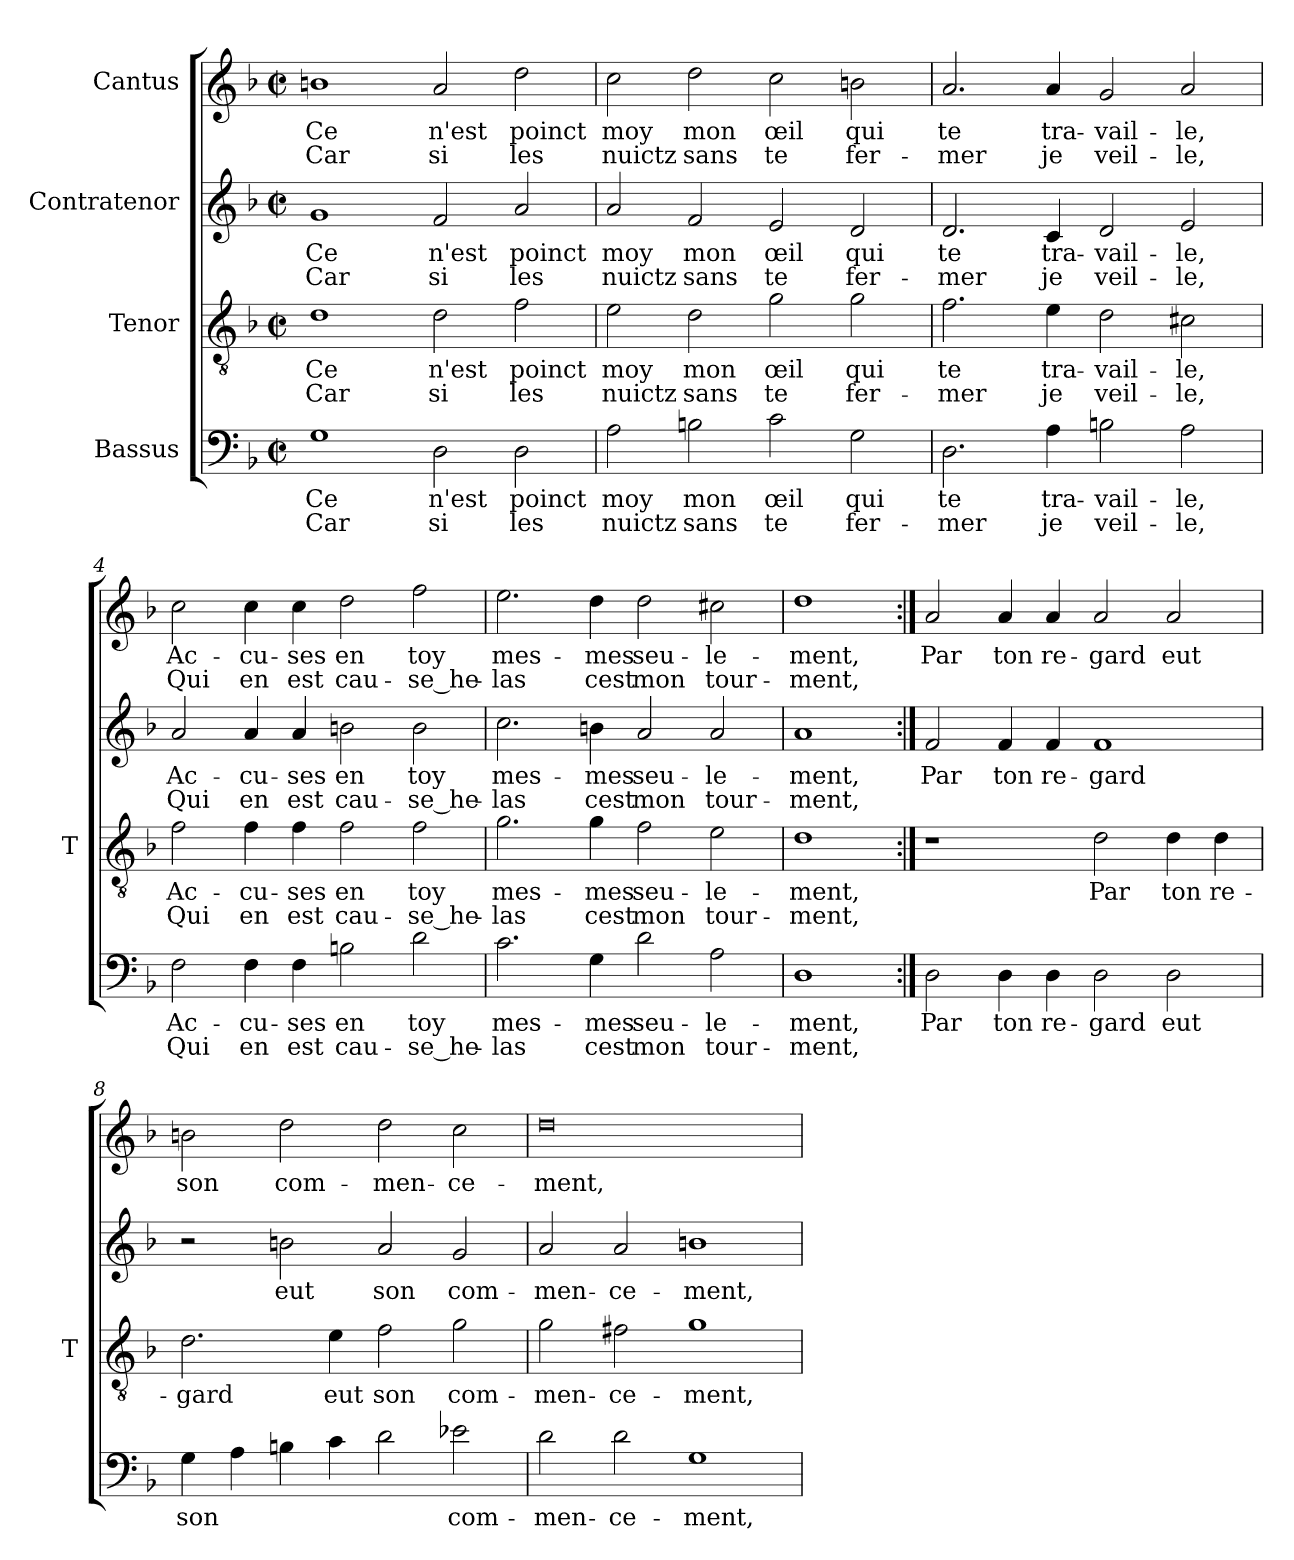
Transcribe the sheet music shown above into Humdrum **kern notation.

**kern	**text	**text	**kern	**text	**text	**kern	**text	**text	**kern	**text	**text
*part4	*part4	*part4	*part3	*part3	*part3	*part2	*part2	*part2	*part1	*part1	*part1
*staff4	*staff4	*staff4	*staff3	*staff3	*staff3	*staff2	*staff2	*staff2	*staff1	*staff1	*staff1
*I"Bassus	*	*	*I"Tenor	*	*	*I"Contratenor	*	*	*I"Cantus	*	*
*	*	*	*I'T	*	*	*	*	*	*	*	*
*clefF4	*	*	*clefGv2	*	*	*clefG2	*	*	*clefG2	*	*
*k[b-]	*	*	*k[b-]	*	*	*k[b-]	*	*	*k[b-]	*	*
*F:	*	*	*F:	*	*	*F:	*	*	*F:	*	*
*M2/2	*	*	*M2/2	*	*	*M2/2	*	*	*M2/2	*	*
*met(c|)	*	*	*met(c|)	*	*	*met(c|)	*	*	*met(c|)	*	*
=1	=1	=1	=1	=1	=1	=1	=1	=1	=1	=1	=1
1G	-Ce	-Car	1d	-Ce	-Car	1g	-Ce	-Car	1b	-Ce	-Car
2D	-n'est	-si	2d	-n'est	-si	2f	-n'est	-si	2a	-n'est	-si
2D	-poinct	-les	2f	-poinct	-les	2a	-poinct	-les	2dd	-poinct	-les
=2	=2	=2	=2	=2	=2	=2	=2	=2	=2	=2	=2
2A	-moy	-nuictz	2e	-moy	-nuictz	2a	-moy	-nuictz	2cc	-moy	-nuictz
2B	-mon	-sans	2d	-mon	-sans	2f	-mon	-sans	2dd	-mon	-sans
2c	-œil	-te	2g	-œil	-te	2e	-œil	-te	2cc	-œil	-te
2G	-qui	fer-	2g	-qui	fer-	2d	-qui	fer-	2b	-qui	fer-
=3	=3	=3	=3	=3	=3	=3	=3	=3	=3	=3	=3
2.D	-te	-mer	2.f	-te	-mer	2.d	-te	-mer	2.a	-te	-mer
4A	tra-	-je	4e	tra-	-je	4c	tra-	-je	4a	tra-	-je
2B	vail-	veil-	2d	vail-	veil-	2d	vail-	veil-	2g	vail-	veil-
2A	-le,	-le,	2c#X	-le,	-le,	2e	-le,	-le,	2a	-le,	-le,
=4	=4	=4	=4	=4	=4	=4	=4	=4	=4	=4	=4
2F	Ac-	-Qui	2f	Ac-	-Qui	2a	Ac-	-Qui	2cc	Ac-	-Qui
4F	cu-	-en	4f	cu-	-en	4a	cu-	-en	4cc	cu-	-en
4F	-ses	-est	4f	-ses	-est	4a	-ses	-est	4cc	-ses	-est
2B	-en	cau-	2f	-en	cau-	2b	-en	cau-	2dd	-en	cau-
2d	-toy	se_he-	2f	-toy	se_he-	2b	-toy	se_he-	2ff	-toy	se_he-
=5	=5	=5	=5	=5	=5	=5	=5	=5	=5	=5	=5
2.c	mes-	-las	2.g	mes-	-las	2.cc	mes-	-las	2.ee	mes-	-las
4G	-mes	-cest	4g	-mes	-cest	4b	-mes	-cest	4dd	-mes	-cest
2d	seu-	-mon	2f	seu-	-mon	2a	seu-	-mon	2dd	seu-	-mon
2A	le-	tour-	2e	le-	tour-	2a	le-	tour-	2cc#X	le-	tour-
=6	=6	=6	=6	=6	=6	=6	=6	=6	=6	=6	=6
1D	-ment,	-ment,	1d	-ment,	-ment,	1a	-ment,	-ment,	1dd	-ment,	-ment,
=7:|!	=7:|!	=7:|!	=7:|!	=7:|!	=7:|!	=7:|!	=7:|!	=7:|!	=7:|!	=7:|!	=7:|!
2D	-Par	.	1r	.	.	2f	-Par	.	2a	-Par	.
4D	-ton	.	.	.	.	4f	-ton	.	4a	-ton	.
4D	re-	.	.	.	.	4f	re-	.	4a	re-	.
2D	-gard	.	2d	-Par	.	1f	-gard	.	2a	-gard	.
2D	-eut	.	4d	-ton	.	.	.	.	2a	-eut	.
.	.	.	4d	re-	.	.	.	.	.	.	.
!!LO:PB:g=z
=8	=8	=8	=8	=8	=8	=8	=8	=8	=8	=8	=8
4G	-son	.	2.d	-gard	.	2r	.	.	2b	-son	.
4A	.	.	.	.	.	.	.	.	.	.	.
4B	.	.	.	.	.	2b	-eut	.	2dd	com-	.
4c	.	.	4e	-eut	.	.	.	.	.	.	.
2d	.	.	2f	-son	.	2a	-son	.	2dd	men-	.
2e-X	com-	.	2g	com-	.	2g	com-	.	2cc	ce-	.
=9	=9	=9	=9	=9	=9	=9	=9	=9	=9	=9	=9
2d	men-	.	2g	men-	.	2a	men-	.	0dd	-ment,	.
2d	ce-	.	2f#X	ce-	.	2a	ce-	.	.	.	.
1G	-ment,	.	1g	-ment,	.	1b	-ment,	.	.	.	.
=	=	=	=	=	=	=	=	=	=	=	=
*-	*-	*-	*-	*-	*-	*-	*-	*-	*-	*-	*-
